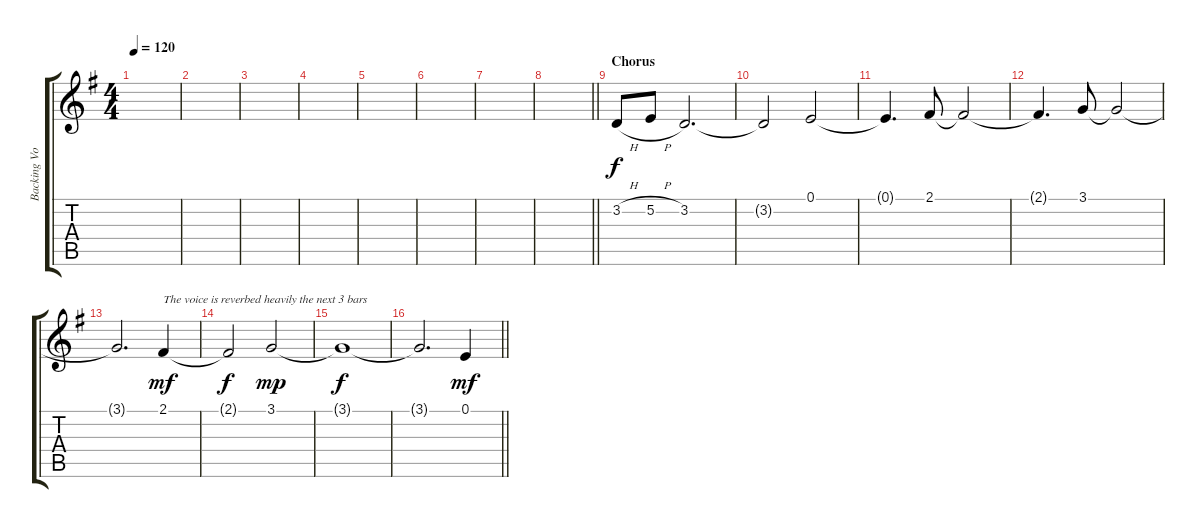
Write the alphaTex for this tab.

\track ("Backing Vocal 3" "Backing Vo") {instrument synthvoice}
\staff {score tabs}
\tuning (E4 B3 G3 D3 A2 E2) {hide}
\ts (4 4)
\tempo 120
\clef g2
\ks eminor
|
|
|
|
|
|
|
\barLineRight lightlight
|
\section ("" "Chorus")
3.2{h}.8 5.2{h}.8 3.2.2{d} |
3.2{t}.2 0.1.2 |
0.1{t}.4{d} 2.1.8 2.1{t}.2 |
2.1{t}.4{d} 3.1.8 3.1{t}.2 |
3.1{t}.2{d} 2.1.4{txt "The voice is reverbed heavily the next 3 bars" dy mf} |
2.1{t}.2{dy f} 3.1.2{dy mp} |
3.1{t}.1{dy f} |
\barLineRight lightlight
3.1{t}.2{d} 0.1.4{dy mf}
